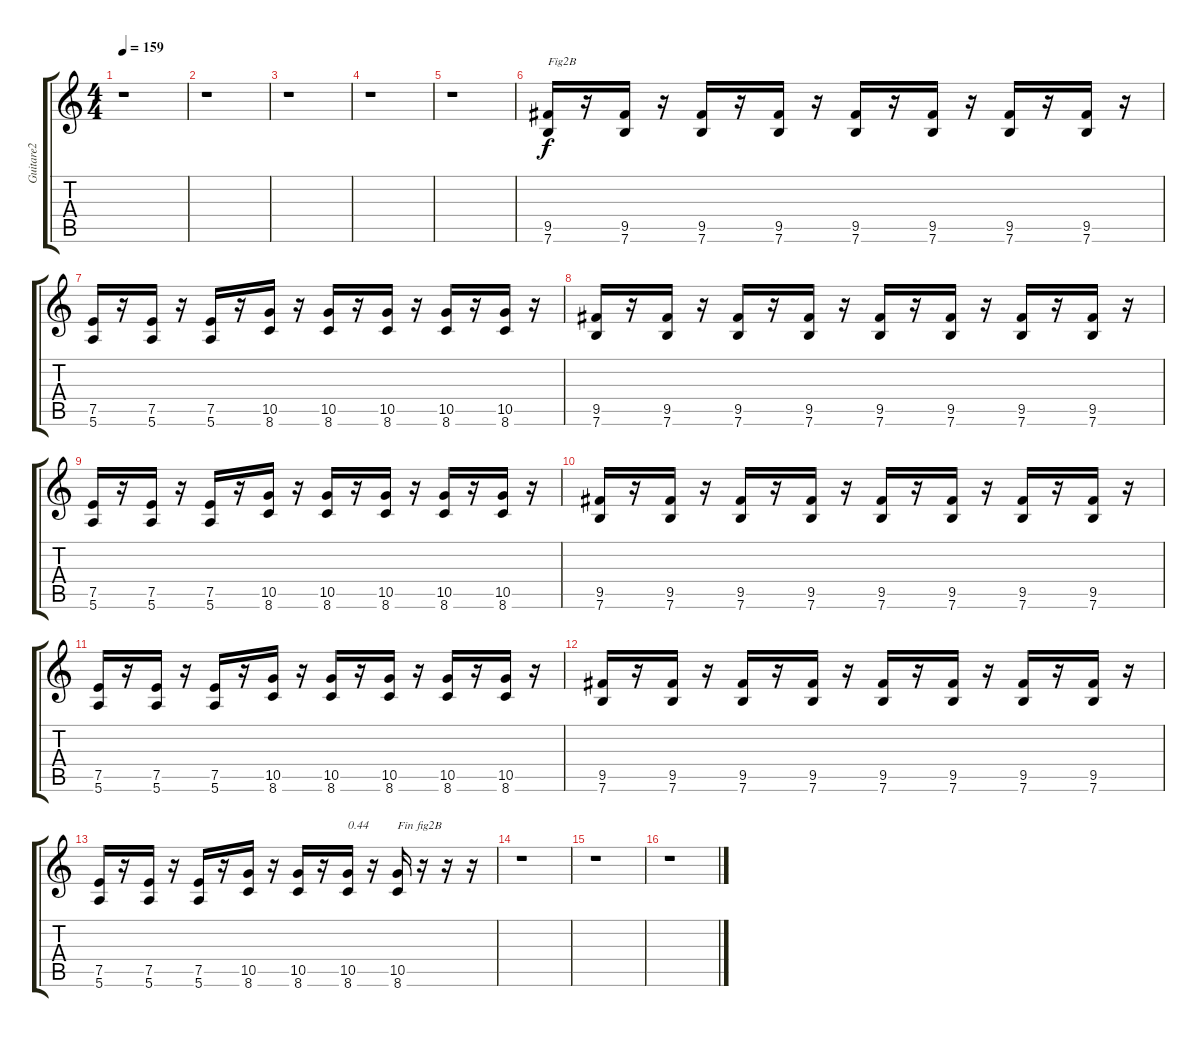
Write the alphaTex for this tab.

\track ("Guitare2" "Guitare2") {instrument overdrivenguitar}
\staff {score tabs}
\tuning (E4 B3 G3 D3 A2 E2) {hide}
\ts (4 4)
\tempo 159
\clef g2
\ks c
r.1{dy f} |
r.1 |
r.1 |
r.1 |
r.1 |
(9.5 7.6).16{txt "Fig2B"} r.16 (9.5 7.6).16 r.16 (9.5 7.6).16 r.16 (9.5 7.6).16 r.16 (9.5 7.6).16 r.16 (9.5 7.6).16 r.16 (9.5 7.6).16 r.16 (9.5 7.6).16 r.16 |
(7.5 5.6).16 r.16 (7.5 5.6).16 r.16 (7.5 5.6).16 r.16 (10.5 8.6).16 r.16 (10.5 8.6).16 r.16 (10.5 8.6).16 r.16 (10.5 8.6).16 r.16 (10.5 8.6).16 r.16 |
(9.5 7.6).16 r.16 (9.5 7.6).16 r.16 (9.5 7.6).16 r.16 (9.5 7.6).16 r.16 (9.5 7.6).16 r.16 (9.5 7.6).16 r.16 (9.5 7.6).16 r.16 (9.5 7.6).16 r.16 |
(7.5 5.6).16 r.16 (7.5 5.6).16 r.16 (7.5 5.6).16 r.16 (10.5 8.6).16 r.16 (10.5 8.6).16 r.16 (10.5 8.6).16 r.16 (10.5 8.6).16 r.16 (10.5 8.6).16 r.16 |
(9.5 7.6).16 r.16 (9.5 7.6).16 r.16 (9.5 7.6).16 r.16 (9.5 7.6).16 r.16 (9.5 7.6).16 r.16 (9.5 7.6).16 r.16 (9.5 7.6).16 r.16 (9.5 7.6).16 r.16 |
(7.5 5.6).16 r.16 (7.5 5.6).16 r.16 (7.5 5.6).16 r.16 (10.5 8.6).16 r.16 (10.5 8.6).16 r.16 (10.5 8.6).16 r.16 (10.5 8.6).16 r.16 (10.5 8.6).16 r.16 |
(9.5 7.6).16 r.16 (9.5 7.6).16 r.16 (9.5 7.6).16 r.16 (9.5 7.6).16 r.16 (9.5 7.6).16 r.16 (9.5 7.6).16 r.16 (9.5 7.6).16 r.16 (9.5 7.6).16 r.16 |
(7.5 5.6).16 r.16 (7.5 5.6).16 r.16 (7.5 5.6).16 r.16 (10.5 8.6).16 r.16 (10.5 8.6).16 r.16 (10.5 8.6).16{txt "0.44"} r.16 (10.5 8.6).16{txt "Fin fig2B"} r.16 r.16 r.16 |
r.1 |
r.1 |
r.1
